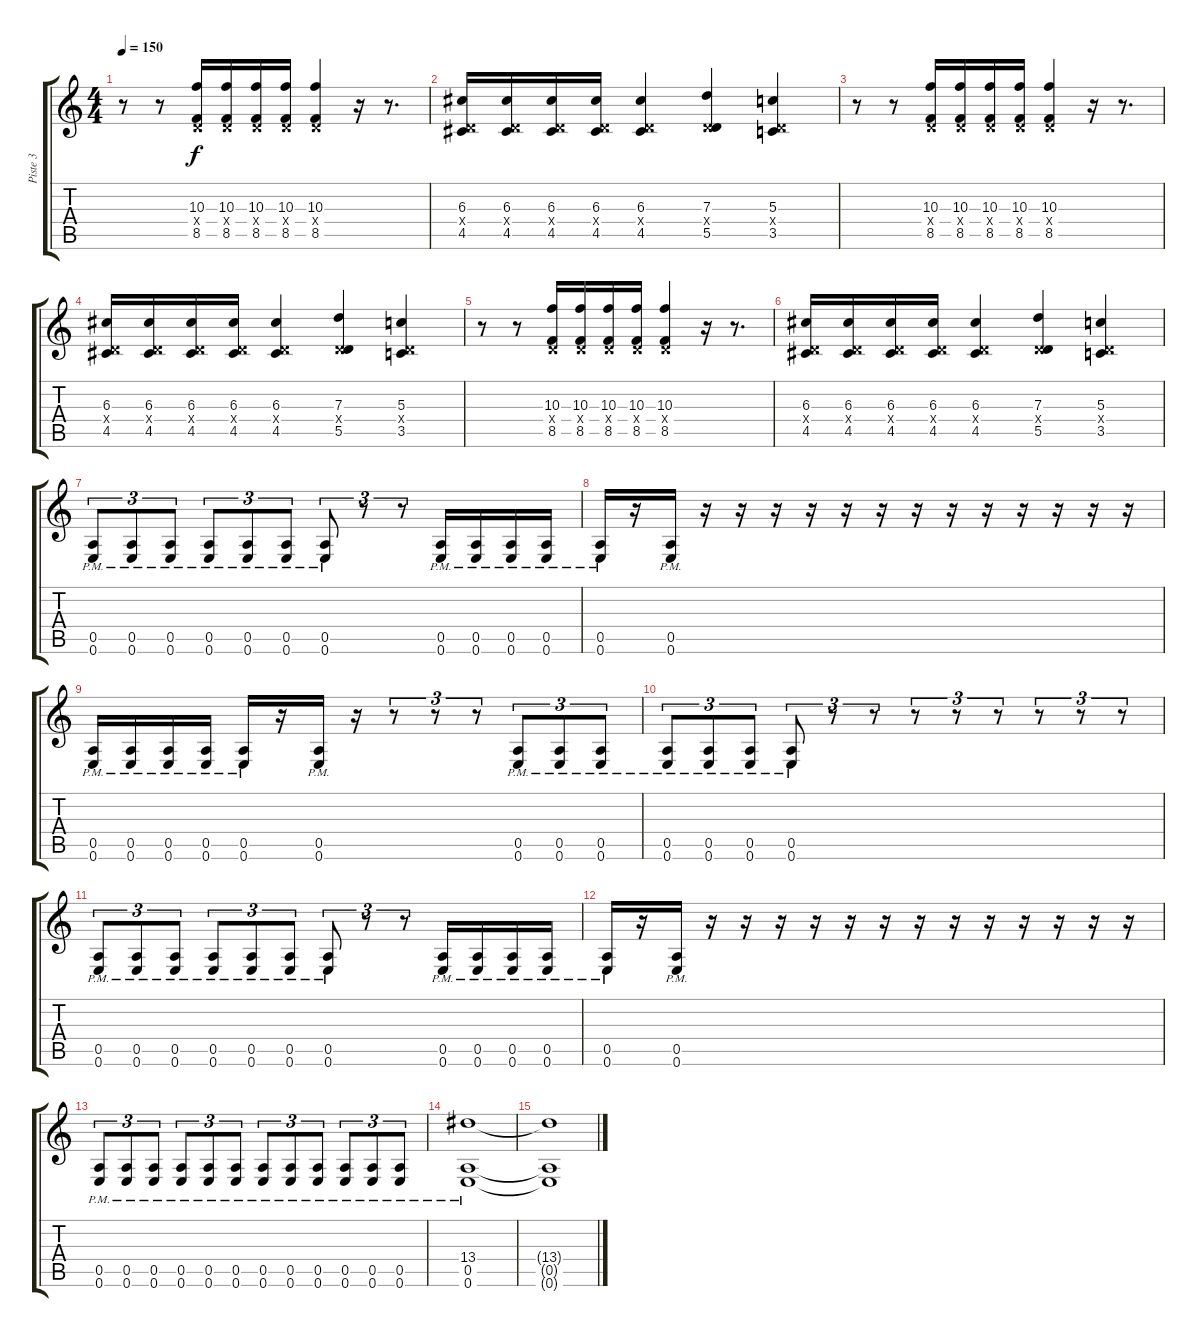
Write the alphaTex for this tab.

\track ("Piste 3" "Piste 3") {instrument overdrivenguitar}
\staff {score tabs}
\tuning (E4 B3 G3 D3 A2 E2) {hide}
\ts (4 4)
\tempo 150
\clef g2
\ks c
r.8{dy f} r.8 (10.3 0.4{x} 8.5).16 (10.3 0.4{x} 8.5).16 (10.3 0.4{x} 8.5).16 (10.3 0.4{x} 8.5).16 (10.3 0.4{x} 8.5).4 r.16 r.8{d} |
(6.3 0.4{x} 4.5).16 (6.3 0.4{x} 4.5).16 (6.3 0.4{x} 4.5).16 (6.3 0.4{x} 4.5).16 (6.3 0.4{x} 4.5).4 (7.3 0.4{x} 5.5).4 (5.3 0.4{x} 3.5).4 |
r.8 r.8 (10.3 0.4{x} 8.5).16 (10.3 0.4{x} 8.5).16 (10.3 0.4{x} 8.5).16 (10.3 0.4{x} 8.5).16 (10.3 0.4{x} 8.5).4 r.16 r.8{d} |
(6.3 0.4{x} 4.5).16 (6.3 0.4{x} 4.5).16 (6.3 0.4{x} 4.5).16 (6.3 0.4{x} 4.5).16 (6.3 0.4{x} 4.5).4 (7.3 0.4{x} 5.5).4 (5.3 0.4{x} 3.5).4 |
r.8 r.8 (10.3 0.4{x} 8.5).16 (10.3 0.4{x} 8.5).16 (10.3 0.4{x} 8.5).16 (10.3 0.4{x} 8.5).16 (10.3 0.4{x} 8.5).4 r.16 r.8{d} |
(6.3 0.4{x} 4.5).16 (6.3 0.4{x} 4.5).16 (6.3 0.4{x} 4.5).16 (6.3 0.4{x} 4.5).16 (6.3 0.4{x} 4.5).4 (7.3 0.4{x} 5.5).4 (5.3 0.4{x} 3.5).4 |
(0.5{pm} 0.6{pm}).8{tu (3 2)} (0.5{pm} 0.6{pm}).8{tu (3 2)} (0.5{pm} 0.6{pm}).8{tu (3 2)} (0.5{pm} 0.6{pm}).8{tu (3 2)} (0.5{pm} 0.6{pm}).8{tu (3 2)} (0.5{pm} 0.6{pm}).8{tu (3 2)} (0.5{pm} 0.6{pm}).8{tu (3 2)} r.8{tu (3 2)} r.8{tu (3 2)} (0.5{pm} 0.6{pm}).16 (0.5{pm} 0.6{pm}).16 (0.5{pm} 0.6{pm}).16 (0.5{pm} 0.6{pm}).16 |
(0.5{pm} 0.6{pm}).16 r.16 (0.5{pm} 0.6{pm}).16 r.16 r.16 r.16 r.16 r.16 r.16 r.16 r.16 r.16 r.16 r.16 r.16 r.16 |
(0.5{pm} 0.6{pm}).16 (0.5{pm} 0.6{pm}).16 (0.5{pm} 0.6{pm}).16 (0.5{pm} 0.6{pm}).16 (0.5{pm} 0.6{pm}).16 r.16 (0.5{pm} 0.6{pm}).16 r.16 r.8{tu (3 2)} r.8{tu (3 2)} r.8{tu (3 2)} (0.5{pm} 0.6{pm}).8{tu (3 2)} (0.5{pm} 0.6{pm}).8{tu (3 2)} (0.5{pm} 0.6{pm}).8{tu (3 2)} |
(0.5{pm} 0.6{pm}).8{tu (3 2)} (0.5{pm} 0.6{pm}).8{tu (3 2)} (0.5{pm} 0.6{pm}).8{tu (3 2)} (0.5{pm} 0.6{pm}).8{tu (3 2)} r.8{tu (3 2)} r.8{tu (3 2)} r.8{tu (3 2)} r.8{tu (3 2)} r.8{tu (3 2)} r.8{tu (3 2)} r.8{tu (3 2)} r.8{tu (3 2)} |
(0.5{pm} 0.6{pm}).8{tu (3 2)} (0.5{pm} 0.6{pm}).8{tu (3 2)} (0.5{pm} 0.6{pm}).8{tu (3 2)} (0.5{pm} 0.6{pm}).8{tu (3 2)} (0.5{pm} 0.6{pm}).8{tu (3 2)} (0.5{pm} 0.6{pm}).8{tu (3 2)} (0.5{pm} 0.6{pm}).8{tu (3 2)} r.8{tu (3 2)} r.8{tu (3 2)} (0.5{pm} 0.6{pm}).16 (0.5{pm} 0.6{pm}).16 (0.5{pm} 0.6{pm}).16 (0.5{pm} 0.6{pm}).16 |
(0.5{pm} 0.6{pm}).16 r.16 (0.5{pm} 0.6{pm}).16 r.16 r.16 r.16 r.16 r.16 r.16 r.16 r.16 r.16 r.16 r.16 r.16 r.16 |
(0.5{pm} 0.6{pm}).8{tu (3 2)} (0.5{pm} 0.6{pm}).8{tu (3 2)} (0.5{pm} 0.6{pm}).8{tu (3 2)} (0.5{pm} 0.6{pm}).8{tu (3 2)} (0.5{pm} 0.6{pm}).8{tu (3 2)} (0.5{pm} 0.6{pm}).8{tu (3 2)} (0.5{pm} 0.6{pm}).8{tu (3 2)} (0.5{pm} 0.6{pm}).8{tu (3 2)} (0.5{pm} 0.6{pm}).8{tu (3 2)} (0.5{pm} 0.6{pm}).8{tu (3 2)} (0.5{pm} 0.6{pm}).8{tu (3 2)} (0.5{pm} 0.6{pm}).8{tu (3 2)} |
(13.4 0.5{pm} 0.6{pm}).1 |
(13.4{t} 0.5{t} 0.6{t}).1
